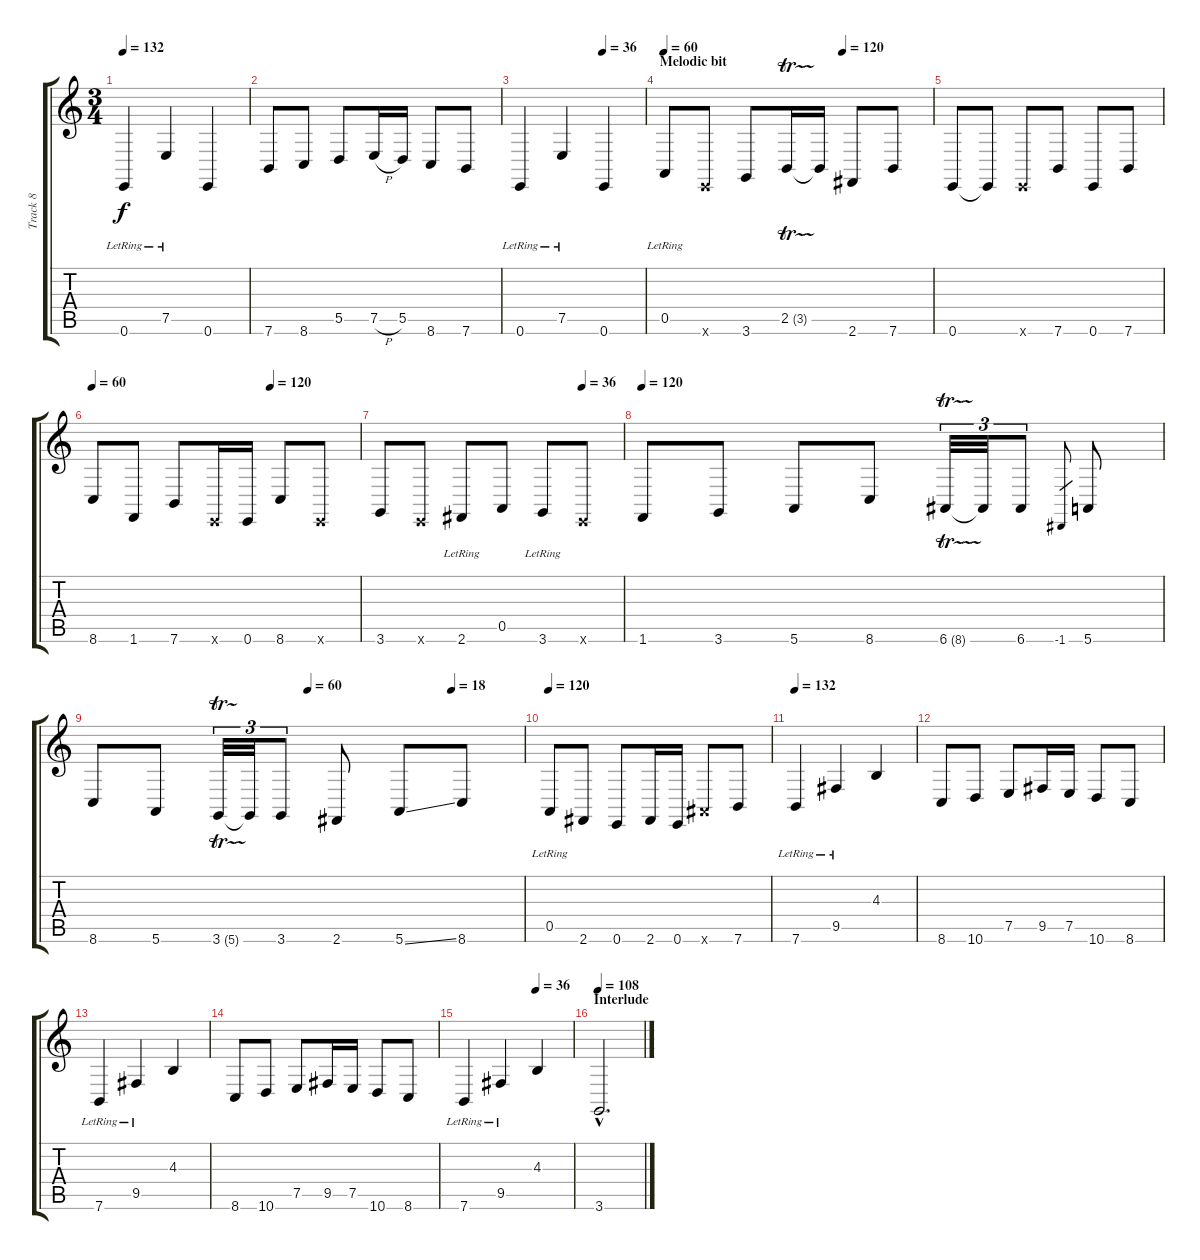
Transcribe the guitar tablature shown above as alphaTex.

\track ("Track 8" "Track 8") {instrument synthstrings2}
\staff {score tabs}
\tuning (E4 B3 G3 D3 A2 E2) {hide}
\ts (3 4)
\tempo 132
\clef g2
\ks c
0.6{lr}.4{dy f} 7.5{lr}.4 0.6.4 |
7.6.8 8.6.8 5.5.8 7.5{h}.16 5.5.16 8.6.8 7.6.8 |
\tempo (36 0.6666666666666666)
0.6{lr}.4 7.5{lr}.4 0.6.4 |
\section ("" "Melodic bit")
\tempo 60
\tempo (120 0.6666666666666666)
0.5{lr}.8 0.6{x}.8 3.6.8 2.5{tr (3 16)}.16 2.5{t}.16 2.6.8 7.6.8 |
0.6.8 0.6{t}.8 0.6{x}.8 7.6.8 0.6.8 7.6.8 |
\tempo 60
\tempo (120 0.6666666666666666)
8.6.8 1.6.8 7.6.8 0.6{x}.16 0.6.16 8.6.8 0.6{x}.8 |
\tempo (36 0.8333333333333334)
3.6.8 0.6{x}.8 2.6{lr}.8 0.5.8 3.6{lr}.8 0.6{x}.8 |
\tempo 120
1.6.8 3.6.8 5.6.8 8.6.8 6.6{tr (8 16)}.32{tu (3 2)} 6.6{t}.32{tu (3 2)} 6.6.8{tu (3 2)} -1.6.8{gr} 5.6.8 |
\tempo (60 0.5)
\tempo (18 0.8333333333333334)
8.6.8 5.6.8 3.6{tr (5 16)}.32{tu (3 2)} 3.6{t}.32{tu (3 2)} 3.6.8{tu (3 2)} 2.6.8 5.6{ss}.8 8.6.8 |
\tempo 120
0.5{lr}.8 2.6.8 0.6.8 2.6.16 0.6.16 6.6{x}.8 7.6.8 |
\tempo 132
7.6{lr}.4 9.5{lr}.4 4.3.4 |
8.6.8 10.6.8 7.5.8 9.5.16 7.5.16 10.6.8 8.6.8 |
7.6{lr}.4 9.5{lr}.4 4.3.4 |
8.6.8 10.6.8 7.5.8 9.5.16 7.5.16 10.6.8 8.6.8 |
\tempo (36 0.6666666666666666)
7.6{lr}.4 9.5{lr}.4 4.3.4 |
\section ("" "Interlude")
\tempo 108
3.6{hac}.2{d}
